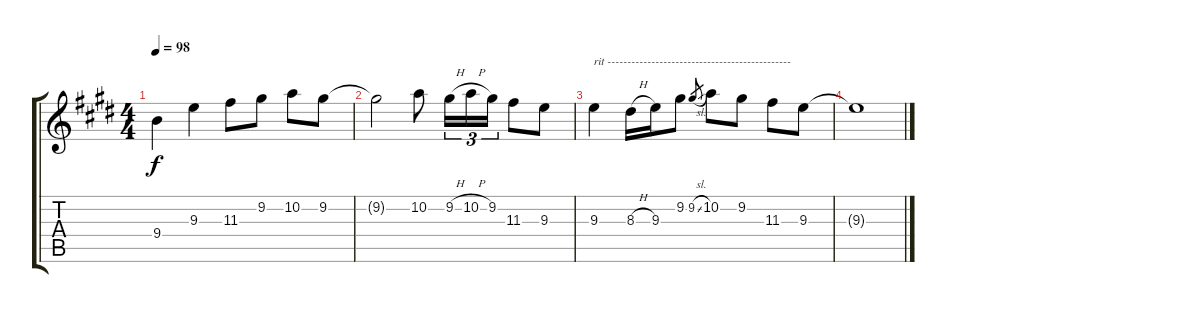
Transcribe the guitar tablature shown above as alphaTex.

\track "" {instrument acousticguitarsteel}
\staff {score tabs}
\tuning (E4 B3 G3 D3 A2 E2) {hide}
\ts (4 4)
\tempo 98
\clef g2
\ks e
9.4.4{dy f} 9.3.4 11.3.8 9.2.8 10.2.8 9.2.8 |
9.2{t}.2 10.2.8 9.2{h}.16{tu (3 2)} 10.2{h}.16{tu (3 2)} 9.2.16{tu (3 2)} 11.3.8 9.3.8 |
9.3.4{txt "rit ----------------------------------------------"} 8.3{h}.16 9.3.16 9.2.8 9.2{sl}.8{gr} 10.2.8 9.2.8 11.3.8 9.3.8 |
9.3{t}.1
